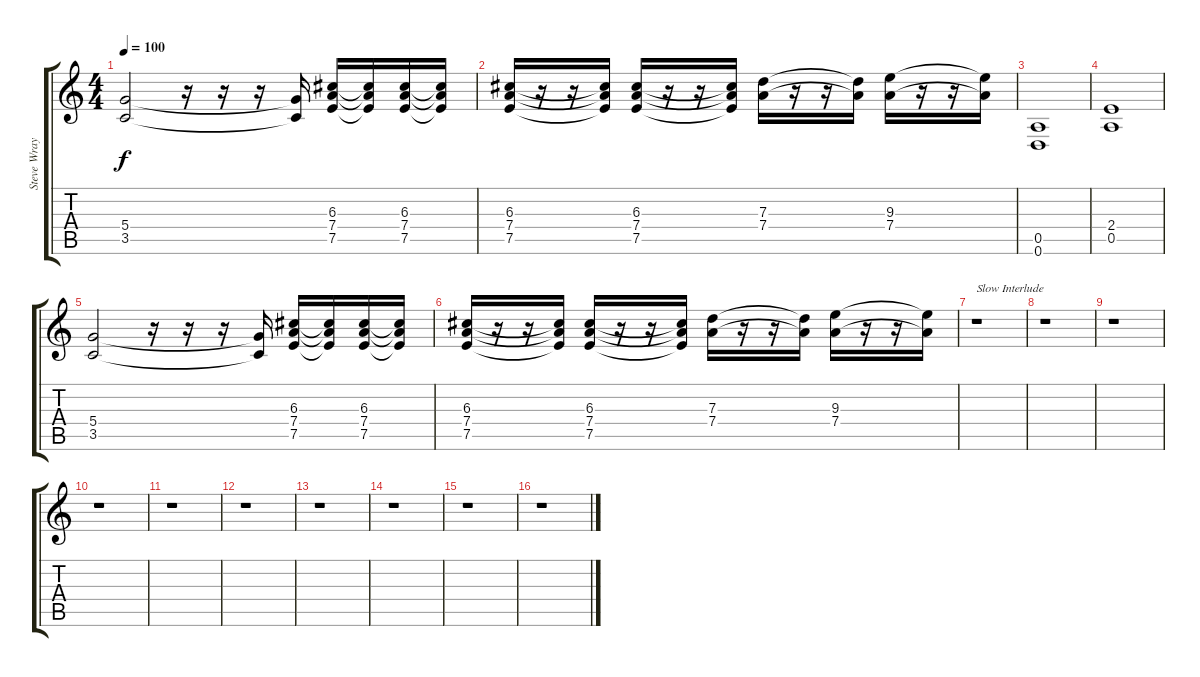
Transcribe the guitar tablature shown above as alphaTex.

\track ("Steve Wray" "Steve Wray") {instrument distortionguitar}
\staff {score tabs}
\tuning (E4 B3 G3 D3 A2 D2) {hide}
\ts (4 4)
\tempo 100
\clef g2
\ks c
(5.4 3.5).2{dy f} r.16 r.16 r.16 (5.4{t} 3.5{t}).16 (6.3 7.4 7.5).16 (6.3{t} 7.4{t} 7.5{t}).16 (6.3 7.4 7.5).16 (6.3{t} 7.4{t} 7.5{t}).16 |
(6.3 7.4 7.5).16 r.16 r.16 (6.3{t} 7.4{t} 7.5{t}).16 (6.3 7.4 7.5).16 r.16 r.16 (6.3{t} 7.4{t} 7.5{t}).16 (7.3 7.4).16 r.16 r.16 (7.3{t} 7.4{t}).16 (9.3 7.4).16 r.16 r.16 (9.3{t} 7.4{t}).16 |
(0.5 0.6).1 |
(2.4 0.5).1 |
(5.4 3.5).2 r.16 r.16 r.16 (5.4{t} 3.5{t}).16 (6.3 7.4 7.5).16 (6.3{t} 7.4{t} 7.5{t}).16 (6.3 7.4 7.5).16 (6.3{t} 7.4{t} 7.5{t}).16 |
(6.3 7.4 7.5).16 r.16 r.16 (6.3{t} 7.4{t} 7.5{t}).16 (6.3 7.4 7.5).16 r.16 r.16 (6.3{t} 7.4{t} 7.5{t}).16 (7.3 7.4).16 r.16 r.16 (7.3{t} 7.4{t}).16 (9.3 7.4).16 r.16 r.16 (9.3{t} 7.4{t}).16 |
r.1{txt "Slow Interlude"} |
r.1 |
r.1 |
r.1 |
r.1 |
r.1 |
r.1 |
r.1 |
r.1 |
r.1
